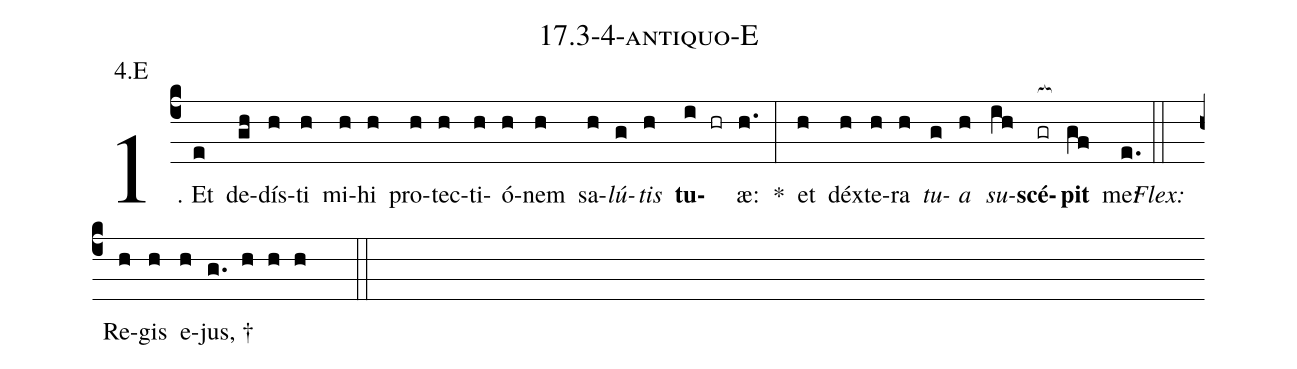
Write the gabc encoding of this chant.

name: 17.3-4-antiquo-E;
annotation: 4.E;
%%
(c4)1. Et(e) de(gh)dís(h)ti(h) mi(h)hi(h) pro(h)tec(h)ti(h)ó(h)nem(h) sa(h)<i>lú</i>(g)<i>tis</i>(h) <b>tu</b>(i hr)æ:(h.) *(:) et(h) déx(h)te(h)ra(h) <i>tu</i>(g)<i>a</i>(h) <i>su</i>(ih)<b>scé</b>(gr[ocb:1{])<b>pit</b>(gf[ocb:0}]) me:(e.) (::)
<i>Flex:</i>()  Re(h)gis(h) e(h)jus, †(g. h h h  ::)

%E(h) u(g) o(h) u(ih) a(gf) e.(e.) (::)
